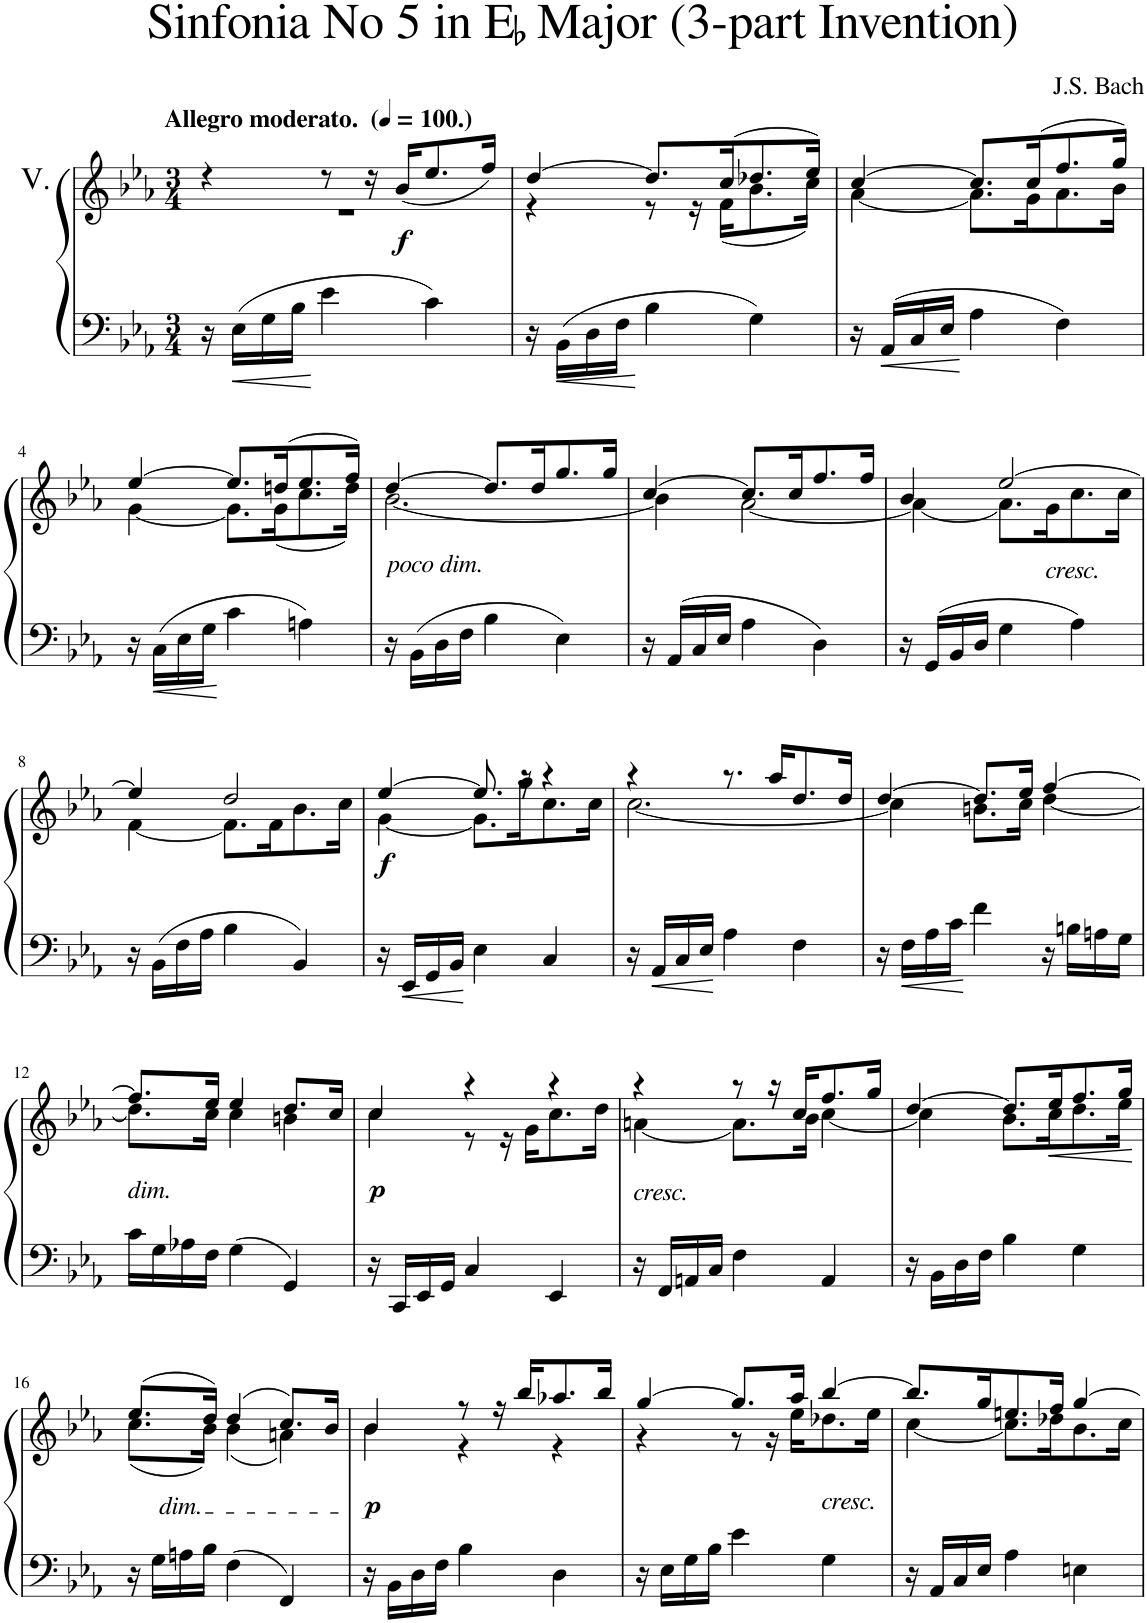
**kern	**kern	**dynam
*part1	*part1	*part1
*staff2	*staff1	*staff1/2
*I"Piano	*	*
*I'Pno.	*	*
*clefF4	*clefG2	*
*k[b-e-a-]	*k[b-e-a-]	*
*M3/4	*M3/4	*
*MM100	*MM100	*
=1	=1	=1
*	*^	*
!	!LO:TX:a:B:t=Allegro moderato.  (	!	!
!	!LO:TX:a:B:t=.)	!	!
16r	4r	2.r	.
16E-\LL	.	.	.
16G\	.	.	.
16B-\JJ	.	.	.
4e-\	8r	.	.
.	16r	.	.
!	!	!	!LO:DY:b
.	(<16b-/KL	.	f
4c\	8.ee-/	.	.
.	16ff/Jk)	.	.
=2	=2	=2	=2
16r	[4dd/	4r	.
16BB-\LL	.	.	.
16D\	.	.	.
16F\JJ	.	.	.
4B-\	8.dd/L]	8r	.
.	.	16r	.
.	(16cc/K	(16f\KL	.
4G\	8.dd-X/	8.b-\	.
.	16ee-/Jk)	16cc\Jk)	.
=3	=3	=3	=3
16r	[4cc/	[4a-\	.
16AA-/LL	.	.	.
16C/	.	.	.
16E-/JJ	.	.	.
4A-\	8.cc/L]	8.a-\L]	.
.	(16cc/K	16g\K	.
4F\	8.ff/	8.a-\	.
.	16gg/Jk)	16b-\Jk	.
!!LO:LB:g=z	!!
=4	=4	=4	=4
16r	[4ee-/	[4g\	.
16C\LL	.	.	.
16E-\	.	.	.
16G\JJ	.	.	.
4c\	8.ee-/L]	8.g\L]	.
.	(16ddn/K	(16g\K	.
4An\	8.ee-/	8.cc\	.
.	16ff/Jk)	16dd\Jk)	.
=5	=5	=5	=5
!	!LO:TX:b:i:t=poco dim.	!	!
16r	[4dd/	[2.b-\	.
16BB-\LL	.	.	.
16D\	.	.	.
16F\JJ	.	.	.
4B-\	8.dd/L]	.	.
.	16dd/K	.	.
4E-\	8.gg/	.	.
.	16gg/Jk	.	.
=6	=6	=6	=6
16r	[4cc/	4b-\]	.
16AA-/LL	.	.	.
16C/	.	.	.
16E-/JJ	.	.	.
4A-\	8.cc/L]	[2a-\	.
.	16cc/K	.	.
4D\	8.ff/	.	.
.	16ff/Jk	.	.
=7	=7	=7	=7
16r	4b-/	4a-\_	.
16GG/LL	.	.	.
16BB-/	.	.	.
16D/JJ	.	.	.
4G\	[2ee-/	8.a-\L]	.
!	!	!LO:TX:b:i:t=cresc.	!
.	.	16g\K	.
4A-\	.	8.cc\	.
.	.	16cc\Jk	.
!!LO:LB:g=z	!!
=8	=8	=8	=8
16r	4ee-/]	[4f\	.
16BB-\LL	.	.	.
16F\	.	.	.
16A-\JJ	.	.	.
4B-\	2dd/	8.f\L]	.
.	.	16f\K	.
4BB-/	.	8.b-\	.
.	.	16cc\Jk	.
=9	=9	=9	=9
!	!	!	!LO:DY:b
16r	[4ee-/	[4g\	f
16EE-/LL	.	.	.
16GG/	.	.	.
16BB-/JJ	.	.	.
4E-\	8.ee-/]	8.g\L]	.
.	16r	16gg\K	.
4C/	4r	8.cc\	.
.	.	16cc\Jk	.
=10	=10	=10	=10
16r	4r	[2.cc\	.
16AA-/LL	.	.	.
16C/	.	.	.
16E-/JJ	.	.	.
4A-\	8.r	.	.
.	16aa-/KL	.	.
4F\	8.dd/	.	.
.	16dd/Jk	.	.
=11	=11	=11	=11
16r	[4dd/	4cc\]	.
16F\LL	.	.	.
16A-\	.	.	.
16c\JJ	.	.	.
4f\	8.dd/L]	8.bn\L	.
.	16ee-/Jk	16cc\Jk	.
16r	[4ff/	[4dd\	.
16Bn\LL	.	.	.
16An\	.	.	.
16G\JJ	.	.	.
!!LO:LB:g=z	!!
=12	=12	=12	=12
!	!LO:TX:b:i:t=dim.	!	!
16c\LL	8.ff/L]	8.dd\L]	.
16G\	.	.	.
16A-X\	.	.	.
16F\JJ	16ee-/Jk	16cc\Jk	.
4G\	4ee-/	4cc\	.
4GG/	8.dd/L	4bn\	.
.	16cc/Jk	.	.
=13	=13	=13	=13
!	!	!	!LO:DY:b
16r	4cc/	4cc\	p
16CC/LL	.	.	.
16EE-/	.	.	.
16GG/JJ	.	.	.
4C/	4r	8r	.
.	.	16r	.
.	.	16g\KL	.
4EE-/	4r	8.cc\	.
.	.	16dd\Jk	.
=14	=14	=14	=14
!	!LO:TX:b:i:t=cresc.	!	!
16r	4r	[4an\	.
16FF/LL	.	.	.
16AAn/	.	.	.
16C/JJ	.	.	.
4F\	8r	8.a\L]	.
.	16r	.	.
.	16cc/KL	16b-\Jk	.
4AA/	8.ff/	[4cc\	.
.	16gg/Jk	.	.
=15	=15	=15	=15
16r	[4dd/	4cc\]	.
16BB-\LL	.	.	.
16D\	.	.	.
16F\JJ	.	.	.
4B-\	8.dd/L]	8.b-\L	.
!	!	!	!LO:HP:b
.	16ee-/K	16cc\K	<
4G\	8.ff/	8.dd\	.
.	16gg/Jk	16ee-\Jk	.
*	*v	*v	*
.	.	[
!!LO:LB:g=z
=16	=16	=16
*	*^	*
!	!LO:TX:b:i:t=dim.	!	!
16r	(8.ee-/L	(8.cc\L	.
16G\LL	.	.	.
16An\	.	.	.
16B-\JJ	16dd/Jk)	16b-\Jk)	.
4F\	(4dd/	(4b-\	.
4FF/	8.cc/L)	4an\)	.
.	16b-/Jk	.	.
=17	=17	=17	=17
!	!	!	!LO:DY:b
16r	4b-/	4b-\	p
16BB-\LL	.	.	.
16D\	.	.	.
16F\JJ	.	.	.
4B-\	8r	4r	.
.	16r	.	.
.	16bb-/KL	.	.
4D\	8.aa-X/	4r	.
.	16bb-/Jk	.	.
=18	=18	=18	=18
16r	[4gg/	4r	.
16E-\LL	.	.	.
16G\	.	.	.
16B-\JJ	.	.	.
4e-\	8.gg/L]	8r	.
.	.	16r	.
.	16aa-/Jk	16ee-\KL	.
!	!LO:TX:b:i:t=cresc.	!	!
4G\	[4bb-/	8.dd-X\	.
.	.	16ee-\Jk	.
=19	=19	=19	=19
16r	8.bb-/L]	[4cc\	.
16AA-/LL	.	.	.
16C/	.	.	.
16E-/JJ	16gg/K	.	.
4A-\	8.een/	8.cc\L]	.
.	16ff/Jk	16dd-X\K	.
4En\	[4gg/	8.b-\	.
.	.	16cc\Jk	.
*	*v	*v	*
=	=	=
*-	*-	*-
